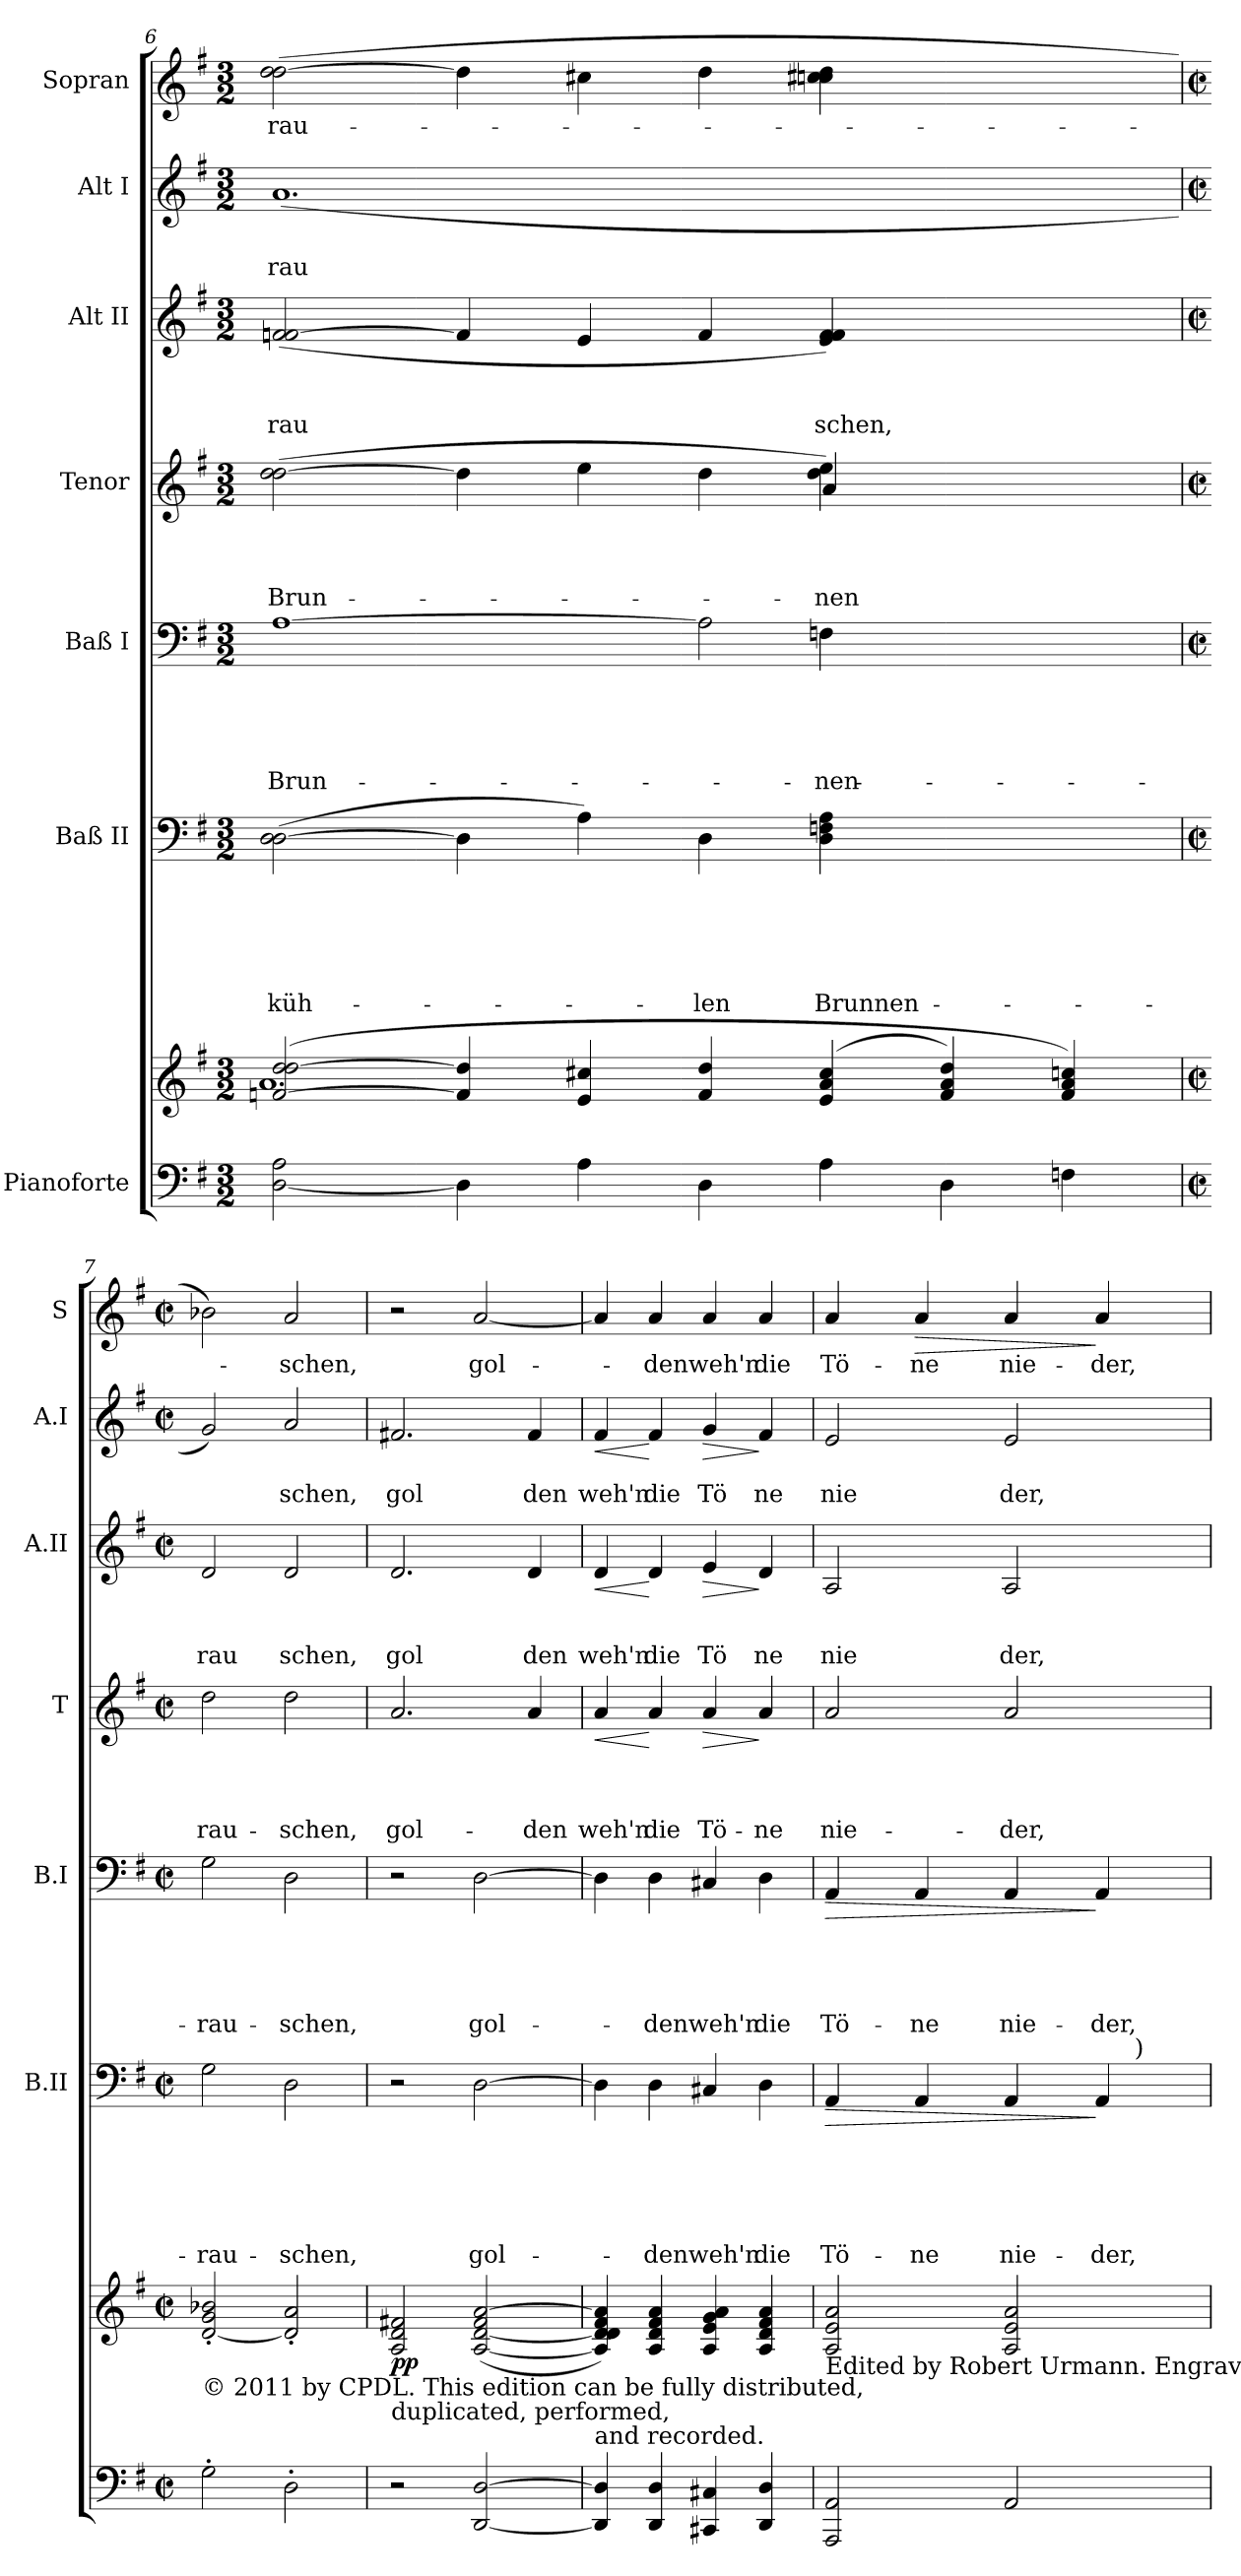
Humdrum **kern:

**kern	**kern	**dynam	**kern	**text	**text	**text	**text	**text	**text	**dynam	**kern	**text	**text	**text	**text	**text	**dynam	**kern	**text	**text	**text	**text	**dynam	**kern	**text	**text	**text	**dynam	**kern	**text	**text	**dynam	**kern	**text	**dynam
*part7	*part7	*part7	*part6	*part6	*part6	*part6	*part6	*part6	*part6	*part6	*part5	*part5	*part5	*part5	*part5	*part5	*part5	*part4	*part4	*part4	*part4	*part4	*part4	*part3	*part3	*part3	*part3	*part3	*part2	*part2	*part2	*part2	*part1	*part1	*part1
*staff8	*staff7	*staff7/8	*staff6	*staff6	*staff6	*staff6	*staff6	*staff6	*staff6	*staff6	*staff5	*staff5	*staff5	*staff5	*staff5	*staff5	*staff5	*staff4	*staff4	*staff4	*staff4	*staff4	*staff4	*staff3	*staff3	*staff3	*staff3	*staff3	*staff2	*staff2	*staff2	*staff2	*staff1	*staff1	*staff1
*I"Pianoforte	*	*	*I"Baß II	*	*	*	*	*	*	*	*I"Baß I	*	*	*	*	*	*	*I"Tenor	*	*	*	*	*	*I"Alt II	*	*	*	*	*I"Alt I	*	*	*	*I"Sopran	*	*
*	*	*	*I'B.II	*	*	*	*	*	*	*	*I'B.I	*	*	*	*	*	*	*I'T	*	*	*	*	*	*I'A.II	*	*	*	*	*I'A.I	*	*	*	*I'S	*	*
!!LO:PB:g=z
*clefF4	*clefG2	*	*clefF4	*	*	*	*	*	*	*	*clefF4	*	*	*	*	*	*	*clefG2	*	*	*	*	*	*clefG2	*	*	*	*	*clefG2	*	*	*	*clefG2	*	*
*k[f#]	*k[f#]	*	*k[f#]	*	*	*	*	*	*	*	*k[f#]	*	*	*	*	*	*	*k[f#]	*	*	*	*	*	*k[f#]	*	*	*	*	*k[f#]	*	*	*	*k[f#]	*	*
*G:	*G:	*	*G:	*	*	*	*	*	*	*	*G:	*	*	*	*	*	*	*G:	*	*	*	*	*	*G:	*	*	*	*	*G:	*	*	*	*G:	*	*
*M3/2	*M3/2	*	*M3/2	*	*	*	*	*	*	*	*M3/2	*	*	*	*	*	*	*M3/2	*	*	*	*	*	*M3/2	*	*	*	*	*M3/2	*	*	*	*M3/2	*	*
=6	=6	=6	=6	=6	=6	=6	=6	=6	=6	=6	=6	=6	=6	=6	=6	=6	=6	=6	=6	=6	=6	=6	=6	=6	=6	=6	=6	=6	=6	=6	=6	=6	=6	=6	=6
*	*^	*	*	*	*	*	*	*	*	*	*	*	*	*	*	*	*	*	*	*	*	*	*	*	*	*	*	*	*	*	*	*	*	*	*
!	!	!	!	!	!	!	!	!	!	!LO:LY:b	!	!	!	!	!	!	!LO:LY:b	!	!	!	!	!	!LO:LY:b	!	!	!	!	!LO:LY:b	!	!	!	!LO:LY:b	!	!	!LO:LY:b	!
*	*	*	*	*	*	*	*	*	*	*	*	*^	*	*	*	*	*	*	*^	*	*	*	*	*	*	*	*	*	*	*	*	*	*	*	*	*
[>2D\ 2A\	(>[<2fn/ 2dd/ [>2dd/	1.a	.	(>2D\ [>2D\	.	.	.	.	.	küh-	.	[>1A	1ryy	.	.	.	.	Brun-	.	(>2dd\ [>2dd\	1ryy	.	.	.	Brun-	.	(<2fn/ [<2fn/	.	.	rau	.	(<1.a	.	rau	.	(>2dd\ [>2dd\	rau-	.
4D\]	4f/] 4dd/]	.	.	4D\]	.	.	.	.	.	.	.	.	.	.	.	.	.	.	.	4dd\]	.	.	.	.	.	.	4f/]	.	.	.	.	.	.	.	.	4dd\]	.	.
4A<\	4e/> 4cc#X/>	.	.	4A>\)	.	.	.	.	.	.	.	.	.	.	.	.	.	.	.	4ee>\	.	.	.	.	.	.	4e>/	.	.	.	.	.	.	.	.	4cc#X>\	.	.
!	!	!	!	!	!	!	!	!	!	!LO:LY:b	!	!	!	!	!	!	!	!	!	!	!	!	!	!	!	!	!	!	!	!	!	!	!	!	!	!	!	!
4D\	4f/ 4dd/	.	.	4D\	.	.	.	.	.	-len	.	2A\]	4ryy	.	.	.	.	.	.	4dd\	4ryy	.	.	.	.	.	4f/	.	.	.	.	.	.	.	.	4dd\	.	.
!	!	!	!	!	!	!	!	!	!	!LO:LY:b	!	!	!	!	!	!	!	!LO:LY:b	!	!	!	!	!	!	!LO:LY:b	!	!	!	!	!LO:LY:b	!	!	!	!	!	!	!	!
4A\	(<4e/ 4a/ 4cc#/	.	.	(>4D\> 4Fn\> 4A\>	.	.	.	.	.	Brunnen-	.	.	4Fn\	.	.	.	.	-nen	.	4dd\> 4ee\>)	4a/	.	.	.	-nen	.	4e/> 4f/> 4f/>)	.	.	schen,	.	.	.	.	.	4ccn\> 4cc#\> 4dd\>	.	.
4D<\	4f/> 4a/> 4dd/>)	2ryy	.	2ryy	.	.	.	.	.	.	.	2ryy	2ryy	.	.	.	.	.	.	2ryy	2ryy	.	.	.	.	.	2ryy	.	.	.	.	2ryy	.	.	.	2ryy	.	.
4Fn\	4f/ 4a/ 4ccn/)	.	.	.	.	.	.	.	.	.	.	.	.	.	.	.	.	.	.	.	.	.	.	.	.	.	.	.	.	.	.	.	.	.	.	.	.	.
*	*	*	*	*	*	*	*	*	*	*	*	*v	*v	*	*	*	*	*	*	*	*	*	*	*	*	*	*	*	*	*	*	*	*	*	*	*	*	*
*	*v	*v	*	*	*	*	*	*	*	*	*	*	*	*	*	*	*	*	*v	*v	*	*	*	*	*	*	*	*	*	*	*	*	*	*	*	*	*
=7!	=7!	=7!	=7!	=7!	=7!	=7!	=7!	=7!	=7!	=7!	=7!	=7!	=7!	=7!	=7!	=7!	=7!	=7!	=7!	=7!	=7!	=7!	=7!	=7!	=7!	=7!	=7!	=7!	=7!	=7!	=7!	=7!	=7!	=7!	=7!
*M2/2	*M2/2	*	*M2/2	*	*	*	*	*	*	*	*M2/2	*	*	*	*	*	*	*M2/2	*	*	*	*	*	*M2/2	*	*	*	*	*M2/2	*	*	*	*M2/2	*	*
*met(c|)	*met(c|)	*	*met(c|)	*	*	*	*	*	*	*	*met(c|)	*	*	*	*	*	*	*met(c|)	*	*	*	*	*	*met(c|)	*	*	*	*	*met(c|)	*	*	*	*met(c|)	*	*
!	!LO:TX:b:t=© 2011 by CPDL. This edition can be fully distributed,	!	!	!	!	!	!	!	!	!	!	!	!	!	!	!	!	!	!	!	!	!	!	!	!	!	!	!	!	!	!	!	!	!	!
!	!	!	!	!	!	!	!	!	!LO:LY:b	!	!	!	!	!	!	!LO:LY:b	!	!	!	!	!	!LO:LY:b	!	!	!	!	!LO:LY:b	!	!	!	!	!	!	!	!
2G'>\	[<2d/'< 2g/'< 2b-X/'<	.	2G\	.	.	.	.	.	-rau-	.	2G\	.	.	.	.	rau-	.	2dd\	.	.	.	rau-	.	2d/	.	.	rau	.	2g/)	.	.	.	2b-X\)	.	.
!	!	!	!	!	!	!	!	!	!LO:LY:b	!	!	!	!	!	!	!LO:LY:b	!	!	!	!	!	!LO:LY:b	!	!	!	!	!LO:LY:b	!	!	!	!LO:LY:b	!	!	!LO:LY:b	!
2D'>\	2d/]'< 2a/'<	.	2D\	.	.	.	.	.	-schen,	.	2D\	.	.	.	.	-schen,	.	2dd\	.	.	.	-schen,	.	2d/	.	.	schen,	.	2a/	.	schen,	.	2a/	-schen,	.
=8!	=8!	=8!	=8!	=8!	=8!	=8!	=8!	=8!	=8!	=8!	=8!	=8!	=8!	=8!	=8!	=8!	=8!	=8!	=8!	=8!	=8!	=8!	=8!	=8!	=8!	=8!	=8!	=8!	=8!	=8!	=8!	=8!	=8!	=8!	=8!
!	!LO:TX:b:t=duplicated, performed,	!	!	!	!	!	!	!	!	!	!	!	!	!	!	!	!	!	!	!	!	!	!	!	!	!	!	!	!	!	!	!	!	!	!
!	!	!LO:DY:b	!	!	!	!	!	!	!	!	!	!	!	!	!	!	!	!	!	!	!	!LO:LY:b	!	!	!	!	!LO:LY:b	!	!	!	!LO:LY:b	!	!	!	!
2r	2A/ 2d/ 2f#X/	pp	2r	.	.	.	.	.	.	.	2r	.	.	.	.	.	.	2.a/	.	.	.	gol-	.	2.d/	.	.	gol	.	2.f#X/	.	gol	.	2r	.	.
!	!	!	!	!	!	!	!	!	!LO:LY:b	!	!	!	!	!	!	!LO:LY:b	!	!	!	!	!	!	!	!	!	!	!	!	!	!	!	!	!	!LO:LY:b	!
[<2DD/ [>2D/	(<[<2A/ [<2d/ 2f#/ [>2a/	.	[>2D\	.	.	.	.	.	gol-	.	[>2D\	.	.	.	.	gol-	.	.	.	.	.	.	.	.	.	.	.	.	.	.	.	.	[<2a/	gol-	.
!	!	!	!	!	!	!	!	!	!	!	!	!	!	!	!	!	!	!	!	!	!	!LO:LY:b	!	!	!	!	!LO:LY:b	!	!	!	!LO:LY:b	!	!	!	!
.	.	.	.	.	.	.	.	.	.	.	.	.	.	.	.	.	.	4a/	.	.	.	-den	.	4d/	.	.	den	.	4f#/	.	den	.	.	.	.
=9!	=9!	=9!	=9!	=9!	=9!	=9!	=9!	=9!	=9!	=9!	=9!	=9!	=9!	=9!	=9!	=9!	=9!	=9!	=9!	=9!	=9!	=9!	=9!	=9!	=9!	=9!	=9!	=9!	=9!	=9!	=9!	=9!	=9!	=9!	=9!
!	!LO:TX:b:t=and recorded.	!	!	!	!	!	!	!	!	!	!	!	!	!	!	!	!	!	!	!	!	!	!	!	!	!	!	!	!	!	!	!	!	!	!
!	!	!	!	!	!	!	!	!	!	!	!	!	!	!	!	!	!	!	!	!	!	!LO:LY:b	!LO:HP:b	!	!	!	!LO:LY:b	!LO:HP:b	!	!	!LO:LY:b	!LO:HP:b	!	!	!
4DD/] 4D/]	4A/] 4d/] 4d/ 4f#/ 4a/])	.	4D\]	.	.	.	.	.	.	.	4D\]	.	.	.	.	.	.	4a/	.	.	.	weh'n	<	4d/	.	.	weh'n	<	4f#/	.	weh'n	<	4a/]	.	.
!	!	!	!	!	!	!	!	!	!LO:LY:b	!	!	!	!	!	!	!LO:LY:b	!	!	!	!	!	!LO:LY:b	!	!	!	!	!LO:LY:b	!	!	!	!LO:LY:b	!	!	!LO:LY:b	!
4DD/ 4D/	4A/ 4d/ 4f#/ 4a/	.	4D\	.	.	.	.	.	-den	.	4D\	.	.	.	.	-den	.	4a/	.	.	.	die	[	4d/	.	.	die	[	4f#/	.	die	[	4a/	-den	.
!	!	!	!	!	!	!	!	!	!LO:LY:b	!	!	!	!	!	!	!LO:LY:b	!	!	!	!	!	!LO:LY:b	!LO:HP:b	!	!	!	!LO:LY:b	!LO:HP:b	!	!	!LO:LY:b	!LO:HP:b	!	!LO:LY:b	!
4CC#X/ 4C#X/	4A/ 4e/ 4g/ 4a/	.	4C#X/	.	.	.	.	.	weh'n	.	4C#X/	.	.	.	.	weh'n	.	4a/	.	.	.	Tö-	>	4e/	.	.	Tö	>	4g/	.	Tö	>	4a/	weh'n	.
!	!	!	!	!	!	!	!	!	!LO:LY:b	!	!	!	!	!	!	!LO:LY:b	!	!	!	!	!	!LO:LY:b	!	!	!	!	!LO:LY:b	!	!	!	!LO:LY:b	!	!	!LO:LY:b	!
4DD/ 4D/	4A/ 4d/ 4f#/ 4a/	.	4D\	.	.	.	.	.	die	.	4D\	.	.	.	.	die	.	4a/	.	.	.	-ne	]	4d/	.	.	ne	]	4f#/	.	ne	]	4a/	die	.
=10!	=10!	=10!	=10!	=10!	=10!	=10!	=10!	=10!	=10!	=10!	=10!	=10!	=10!	=10!	=10!	=10!	=10!	=10!	=10!	=10!	=10!	=10!	=10!	=10!	=10!	=10!	=10!	=10!	=10!	=10!	=10!	=10!	=10!	=10!	=10!
!	!LO:TX:b:t=Edited by Robert Urmann. Engraved	!	!	!	!	!	!	!	!	!	!	!	!	!	!	!	!	!	!	!	!	!	!	!	!	!	!	!	!	!	!	!	!	!	!
!	!	!	!	!	!	!	!	!	!LO:LY:b	!LO:HP:b	!	!	!	!	!	!LO:LY:b	!LO:HP:b	!	!	!	!	!LO:LY:b	!	!	!	!	!LO:LY:b	!	!	!	!LO:LY:b	!	!	!LO:LY:b	!
*	*	*	*^	*	*	*	*	*	*	*	*	*	*	*	*	*	*	*	*	*	*	*	*	*	*	*	*	*	*	*	*	*	*	*	*
2AAA/ 2AA/	2A/ 2e/ 2a/	.	4AA/	2ryy	.	.	.	.	.	Tö-	>	4AA/	.	.	.	.	Tö-	>	2a/	.	.	.	nie-	.	2A/	.	.	nie	.	2e/	.	nie	.	4a/	Tö-	.
!	!	!	!	!	!	!	!	!	!	!LO:LY:b	!	!	!	!	!	!	!LO:LY:b	!	!	!	!	!	!	!	!	!	!	!	!	!	!	!	!	!	!LO:LY:b	!LO:HP:b
.	.	.	4AA/	.	.	.	.	.	.	-ne	.	4AA/	.	.	.	.	-ne	.	.	.	.	.	.	.	.	.	.	.	.	.	.	.	.	4a/	-ne	>
!	!	!	!	!	!	!	!	!	!	!LO:LY:b	!	!	!	!	!	!	!LO:LY:b	!	!	!	!	!	!LO:LY:b	!	!	!	!	!LO:LY:b	!	!	!	!LO:LY:b	!	!	!LO:LY:b	!
2AA/	2A/ 2e/ 2a/	.	4AA/	4ryy	.	.	.	.	.	nie-	.	4AA/	.	.	.	.	nie-	.	2a/	.	.	.	-der,	.	2A/	.	.	der,	.	2e/	.	der,	.	4a/	nie-	.
!	!	!	!	!	!	!	!	!	!	!LO:LY:b	!	!	!	!	!	!	!LO:LY:b	!	!	!	!	!	!	!	!	!	!	!	!	!	!	!	!	!	!LO:LY:b	!
.	.	.	4AA/	16ryy	.	.	.	.	.	-der,	]	4AA/	.	.	.	.	-der,	]	.	.	.	.	.	.	.	.	.	.	.	.	.	.	.	4a/	-der,	]
!	!	!	!	!LO:TX:a:t=)	!	!	!	!	!	!	!	!	!	!	!	!	!	!	!	!	!	!	!	!	!	!	!	!	!	!	!	!	!	!	!	!
.	.	.	.	8.ryy	.	.	.	.	.	.	.	.	.	.	.	.	.	.	.	.	.	.	.	.	.	.	.	.	.	.	.	.	.	.	.	.
*	*	*	*v	*v	*	*	*	*	*	*	*	*	*	*	*	*	*	*	*	*	*	*	*	*	*	*	*	*	*	*	*	*	*	*	*	*
=!	=!	=!	=!	=!	=!	=!	=!	=!	=!	=!	=!	=!	=!	=!	=!	=!	=!	=!	=!	=!	=!	=!	=!	=!	=!	=!	=!	=!	=!	=!	=!	=!	=!	=!	=!
*-	*-	*-	*-	*-	*-	*-	*-	*-	*-	*-	*-	*-	*-	*-	*-	*-	*-	*-	*-	*-	*-	*-	*-	*-	*-	*-	*-	*-	*-	*-	*-	*-	*-	*-	*-
